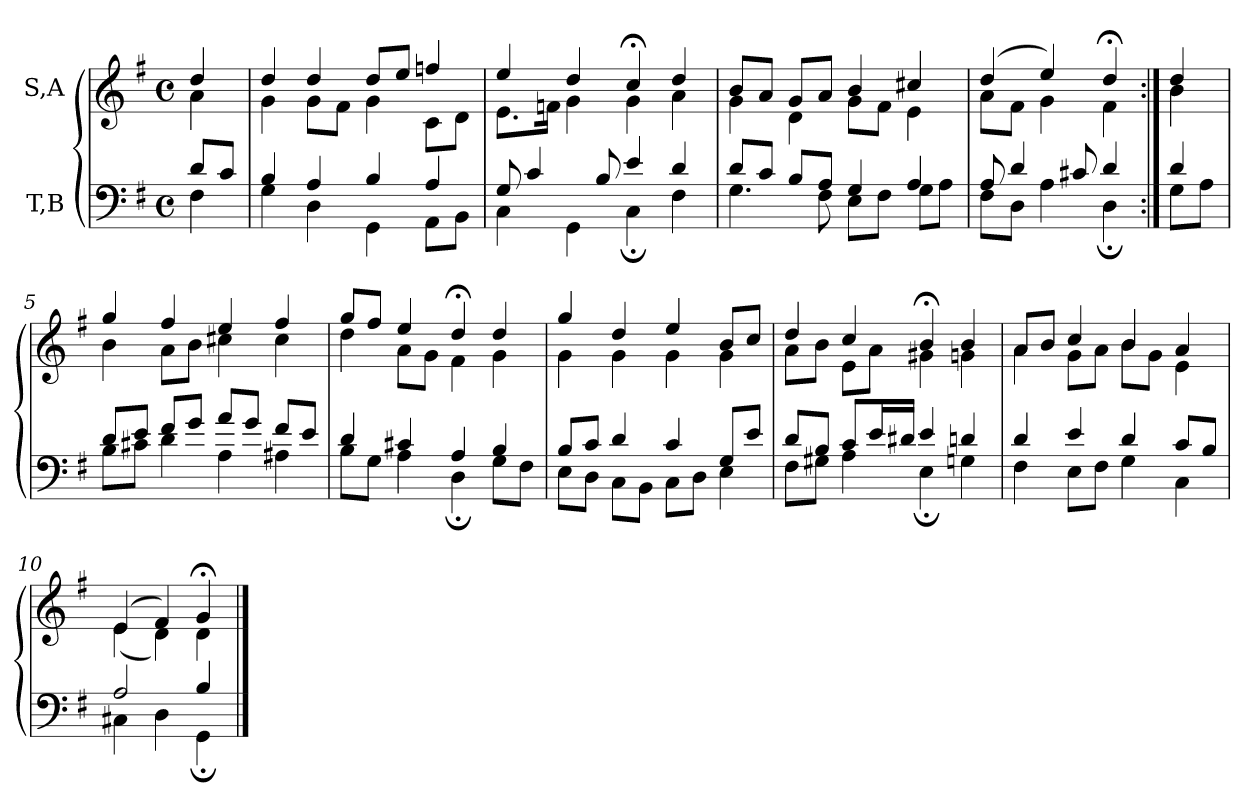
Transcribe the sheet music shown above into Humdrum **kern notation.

**kern	**kern
*part2	*part1
*staff2	*staff1
*I"T,B	*I"S,A
*clefF4	*clefG2
*k[f#]	*k[f#]
*M4/4	*M4/4
*met(c)	*met(c)
=	=
*^	*^
8dL	4F#	4dd	4a
8cJ	.	.	.
=1	=1	=1	=1
4B	4G	4dd	4g
4A	4D	4dd	8gL
.	.	.	8f#J
4B	4GG	8ddL	4g
.	.	8eeJ	.
4A	8AAL	4ffn	8cL
.	8BBJ	.	8dJ
=2	=2	=2	=2
8G	4C	4ee	8.eL
4c	.	.	.
.	.	.	16fnJk
.	4GG	4dd	4g
8B	.	.	.
4e	4C;	4cc;<	4g
4d	4F#	4dd	4a
=3	=3	=3	=3
8dL	4.G	8bL	4g
8cJ	.	8aJ	.
8BL	.	8gL	4d
8AJ	8F#	8aJ	.
4G	8EL	4b	8gL
.	8F#J	.	8f#J
4A	8GL	4cc#X	4e
.	8AJ	.	.
=4a	=4a	=4a	=4a
8A	8F#L	(>4dd	8aL
4d	8DJ	.	8f#J
.	4A	4ee)	4g
8c#X	.	.	.
4d	4D;	4dd;<	4f#
=4b:|!	=4b:|!	=4b:|!	=4b:|!
4d	8GL	4dd	4b
.	8AJ	.	.
=5	=5	=5	=5
8dL	8BL	4gg	4b
8eJ	8c#XJ	.	.
8f#L	4d	4ff#	8aL
8gJ	.	.	8bJ
8aL	4A	4ee	4cc#X
8gJ	.	.	.
8f#L	4A#X	4ff#	4cc#
8eJ	.	.	.
=6	=6	=6	=6
4d	8BL	8ggL	4dd
.	8GJ	8ff#J	.
4c#X	4A	4ee	8aL
.	.	.	8gJ
4A	4D;	4dd;<	4f#
4B	8GL	4dd	4g
.	8F#J	.	.
=7	=7	=7	=7
8BL	8EL	4gg	4g
8cJ	8DJ	.	.
4d	8CL	4dd	4g
.	8BBJ	.	.
4c	8CL	4ee	4g
.	8DJ	.	.
8GL	4E	8bL	4g
8eJ	.	8ccJ	.
=8	=8	=8	=8
8dL	8F#L	4dd	8aL
8BJ	8G#XJ	.	8bJ
8cL	4A	4cc	8eL
16eL	.	.	8aJ
16d#XJJ	.	.	.
4e	4E;	4b;<	4g#X
4dn	4Gn	4b	4gn
=9	=9	=9	=9
4d	4F#	8aL	4a
.	.	8bJ	.
4e	8EL	4cc	8gL
.	8F#J	.	8aJ
4d	4G	4b	8bL
.	.	.	8gJ
8cL	4C	4a	4e
8BJ	.	.	.
=10	=10	=10	=10
2A	4C#X	(>4e	(<4e
.	4D	4f#)	4d)
4B	4GG;	4g;<	4d
*v	*v	*	*
*	*v	*v
==	==
*-	*-
